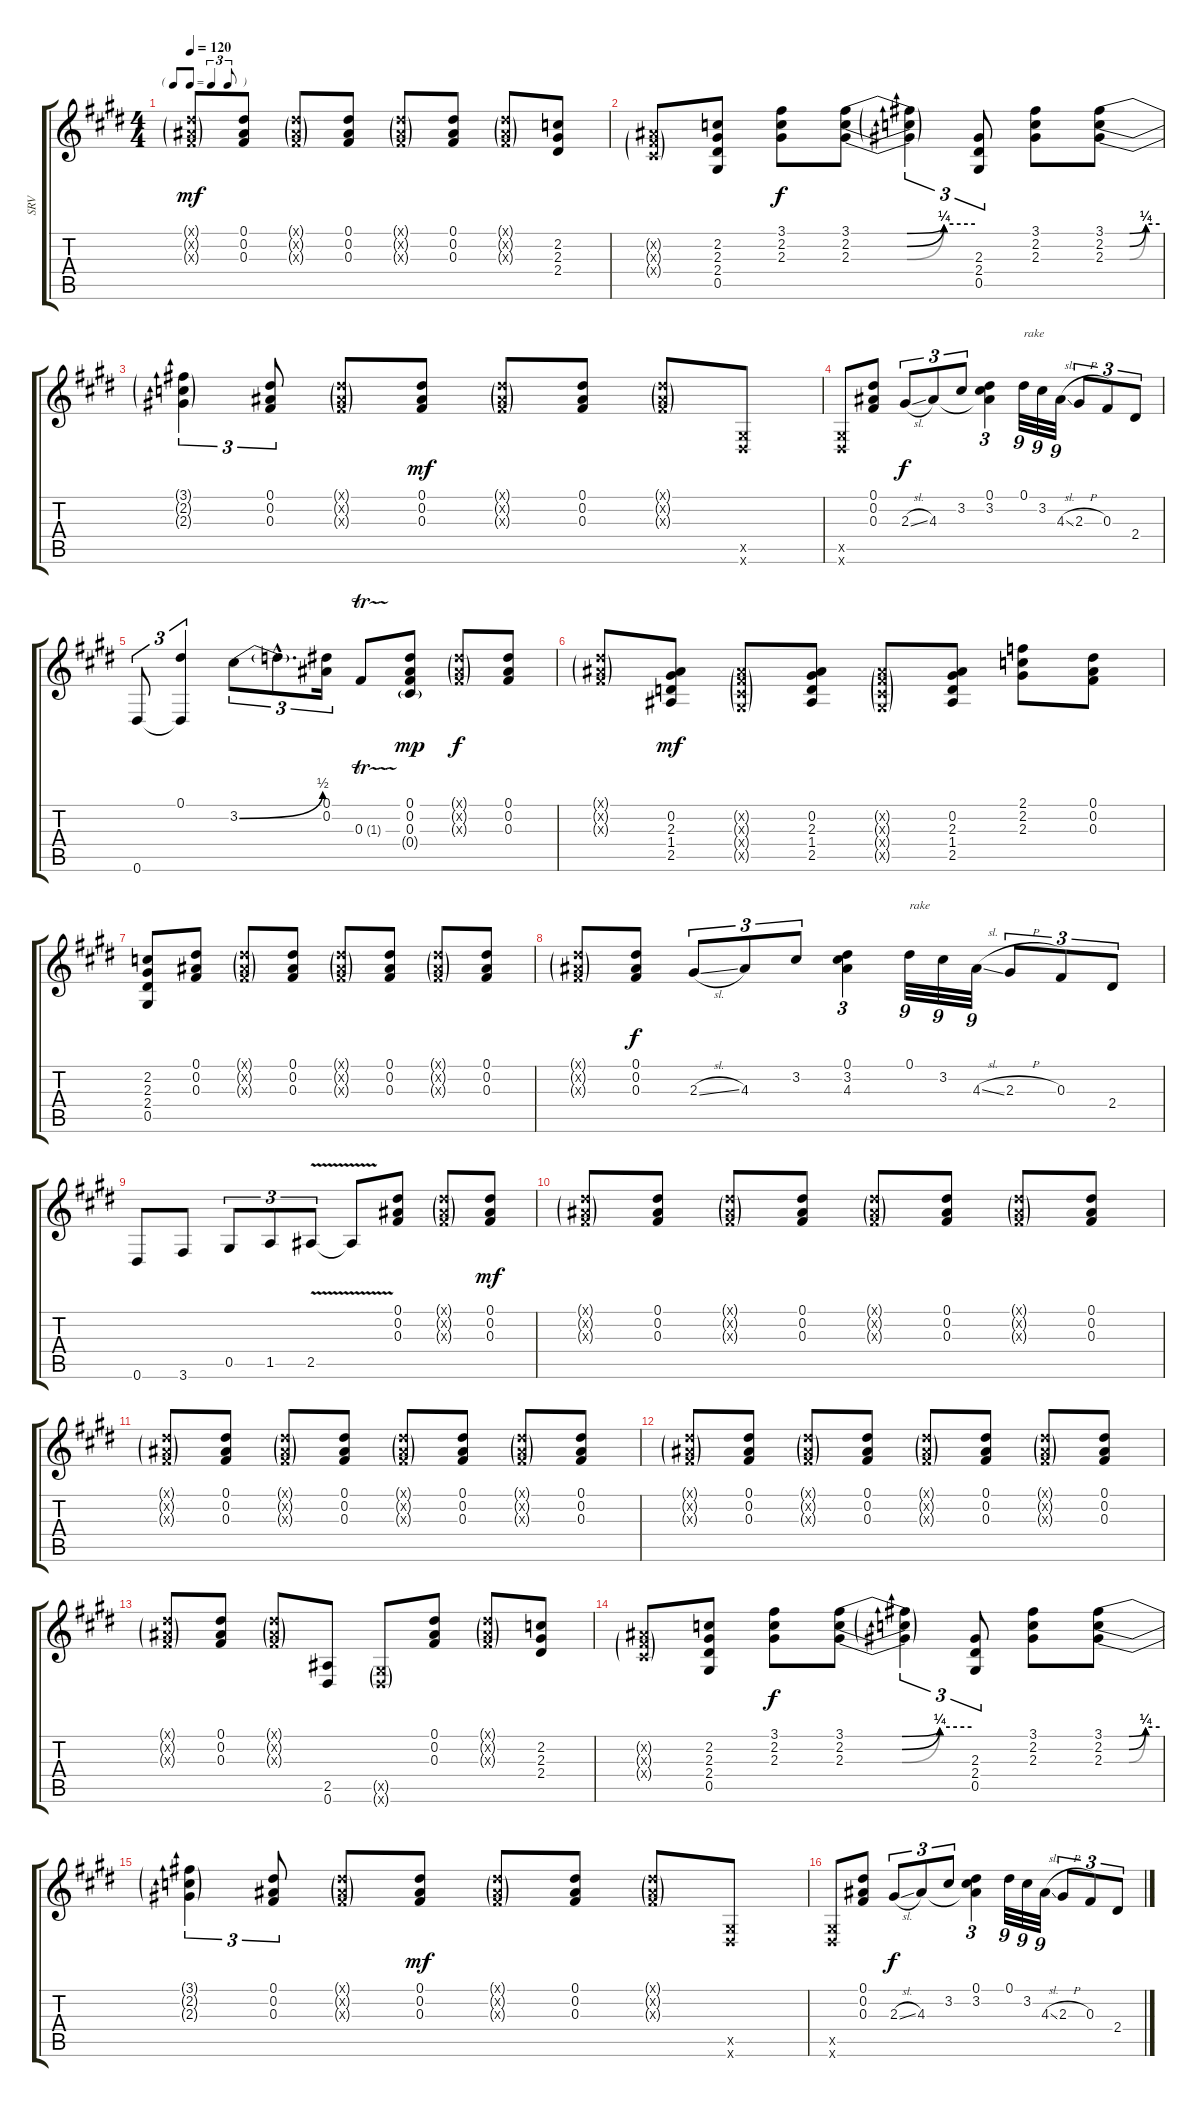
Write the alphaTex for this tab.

\track ("SRV" "SRV") {instrument overdrivenguitar}
\staff {score tabs}
\tuning (Eb4 Bb3 Gb3 Db3 Ab2 Eb2) {hide}
\ts (4 4)
\tf triplet8th
\tempo 120
\clef g2
\ks e
(0.1{g x} 0.2{g x} 0.3{g x}).8{dy mf} (0.1 0.2 0.3).8 (0.1{g x} 0.2{g x} 0.3{g x}).8 (0.1 0.2 0.3).8 (0.1{g x} 0.2{g x} 0.3{g x}).8 (0.1 0.2 0.3).8 (0.1{g x} 0.2{g x} 0.3{g x}).8 (2.2 2.3 2.4).8 |
(0.2{g x} 0.3{g x} 0.4{g x}).8 (2.2 2.3 2.4 0.5).8 (3.1 2.2 2.3).8{dy f} (3.1{be (custom 0 0 27 0 45 1 60 1)} 2.2{be (custom 0 0 27 0 45 1 60 1)} 2.3{be (custom 0 0 27 0 45 1 60 1)}).8 (3.1{t} 2.2{t} 2.3{t}).4{tu (3 2)} (2.3 2.4 0.5).8{tu (3 2)} (3.1 2.2 2.3).8 (3.1{be (custom 0 0 27 0 45 1 60 1)} 2.2{be (custom 0 0 27 0 45 1 60 1)} 2.3{be (custom 0 0 27 0 45 1 60 1)}).8 |
(3.1{t} 2.2{t} 2.3{t}).4{tu (3 2)} (0.1 0.2 0.3).8{tu (3 2)} (0.1{g x} 0.2{g x} 0.3{g x}).8 (0.1 0.2 0.3).8{dy mf} (0.1{g x} 0.2{g x} 0.3{g x}).8 (0.1 0.2 0.3).8 (0.1{g x} 0.2{g x} 0.3{g x}).8 (0.5{x} 0.6{x}).8 |
(0.5{x} 0.6{x}).8 (0.1 0.2 0.3).8 2.3{sl}.8{tu (3 2) dy f} 4.3.8{tu (3 2)} 3.2.8{tu (3 2)} (0.1 3.2 4.3{t}).4{tu (3 2)} 0.1.32{tu (9 8) txt "rake"} 3.2.32{tu (9 8)} 4.3{sl}.32{tu (9 8)} 2.3{h}.8{tu (3 2)} 0.3.8{tu (3 2)} 2.4.8{tu (3 2)} |
0.6.8{tu (3 2)} (0.1 0.6{t}).4{tu (3 2)} 3.2{be (bend 0 0 60 2)}.8{tu (3 2)} 3.2{hac t}.8{d tu (3 2)} (0.1 0.2).16{tu (3 2)} 0.3{tr (1 16)}.8 (0.1 0.2 0.3 0.4{g}).8{dy mp} (0.1{g x} 0.2{g x} 0.3{g x}).8{dy f} (0.1 0.2 0.3).8 |
(0.1{g x} 0.2{g x} 0.3{g x}).8 (0.2 2.3 1.4 2.5).8{dy mf} (0.2{g x} 0.3{g x} 0.4{g x} 0.5{g x}).8 (0.2 2.3 1.4 2.5).8 (0.2{g x} 0.3{g x} 0.4{g x} 0.5{g x}).8 (0.2 2.3 1.4 2.5).8 (2.1 2.2 2.3).8 (0.1 0.2 0.3).8 |
(2.2 2.3 2.4 0.5).8 (0.1 0.2 0.3).8 (0.1{g x} 0.2{g x} 0.3{g x}).8 (0.1 0.2 0.3).8 (0.1{g x} 0.2{g x} 0.3{g x}).8 (0.1 0.2 0.3).8 (0.1{g x} 0.2{g x} 0.3{g x}).8 (0.1 0.2 0.3).8 |
(0.1{g x} 0.2{g x} 0.3{g x}).8 (0.1 0.2 0.3).8{dy f} 2.3{sl}.8{tu (3 2)} 4.3.8{tu (3 2)} 3.2.8{tu (3 2)} (0.1 3.2 4.3).4{tu (3 2)} 0.1.32{tu (9 8) txt "rake"} 3.2.32{tu (9 8)} 4.3{sl}.32{tu (9 8)} 2.3{h}.8{tu (3 2)} 0.3.8{tu (3 2)} 2.4.8{tu (3 2)} |
0.6.8 3.6.8 0.5.8{tu (3 2)} 1.5.8{tu (3 2)} 2.5{v}.8{tu (3 2)} 2.5{t}.8 (0.1 0.2 0.3).8 (0.1{g x} 0.2{g x} 0.3{g x}).8 (0.1 0.2 0.3).8{dy mf} |
(0.1{g x} 0.2{g x} 0.3{g x}).8 (0.1 0.2 0.3).8 (0.1{g x} 0.2{g x} 0.3{g x}).8 (0.1 0.2 0.3).8 (0.1{g x} 0.2{g x} 0.3{g x}).8 (0.1 0.2 0.3).8 (0.1{g x} 0.2{g x} 0.3{g x}).8 (0.1 0.2 0.3).8 |
(0.1{g x} 0.2{g x} 0.3{g x}).8 (0.1 0.2 0.3).8 (0.1{g x} 0.2{g x} 0.3{g x}).8 (0.1 0.2 0.3).8 (0.1{g x} 0.2{g x} 0.3{g x}).8 (0.1 0.2 0.3).8 (0.1{g x} 0.2{g x} 0.3{g x}).8 (0.1 0.2 0.3).8 |
(0.1{g x} 0.2{g x} 0.3{g x}).8 (0.1 0.2 0.3).8 (0.1{g x} 0.2{g x} 0.3{g x}).8 (0.1 0.2 0.3).8 (0.1{g x} 0.2{g x} 0.3{g x}).8 (0.1 0.2 0.3).8 (0.1{g x} 0.2{g x} 0.3{g x}).8 (0.1 0.2 0.3).8 |
(0.1{g x} 0.2{g x} 0.3{g x}).8 (0.1 0.2 0.3).8 (0.1{g x} 0.2{g x} 0.3{g x}).8 (2.5 0.6).8 (0.5{g x} 0.6{g x}).8 (0.1 0.2 0.3).8 (0.1{g x} 0.2{g x} 0.3{g x}).8 (2.2 2.3 2.4).8 |
(0.2{g x} 0.3{g x} 0.4{g x}).8 (2.2 2.3 2.4 0.5).8 (3.1 2.2 2.3).8{dy f} (3.1{be (custom 0 0 27 0 45 1 60 1)} 2.2{be (custom 0 0 27 0 45 1 60 1)} 2.3{be (custom 0 0 27 0 45 1 60 1)}).8 (3.1{t} 2.2{t} 2.3{t}).4{tu (3 2)} (2.3 2.4 0.5).8{tu (3 2)} (3.1 2.2 2.3).8 (3.1{be (custom 0 0 27 0 45 1 60 1)} 2.2{be (custom 0 0 27 0 45 1 60 1)} 2.3{be (custom 0 0 27 0 45 1 60 1)}).8 |
(3.1{t} 2.2{t} 2.3{t}).4{tu (3 2)} (0.1 0.2 0.3).8{tu (3 2)} (0.1{g x} 0.2{g x} 0.3{g x}).8 (0.1 0.2 0.3).8{dy mf} (0.1{g x} 0.2{g x} 0.3{g x}).8 (0.1 0.2 0.3).8 (0.1{g x} 0.2{g x} 0.3{g x}).8 (0.5{x} 0.6{x}).8 |
(0.5{x} 0.6{x}).8 (0.1 0.2 0.3).8 2.3{sl}.8{tu (3 2) dy f} 4.3.8{tu (3 2)} 3.2.8{tu (3 2)} (0.1 3.2 4.3{t}).4{tu (3 2)} 0.1.32{tu (9 8)} 3.2.32{tu (9 8)} 4.3{sl}.32{tu (9 8)} 2.3{h}.8{tu (3 2)} 0.3.8{tu (3 2)} 2.4.8{tu (3 2)}
